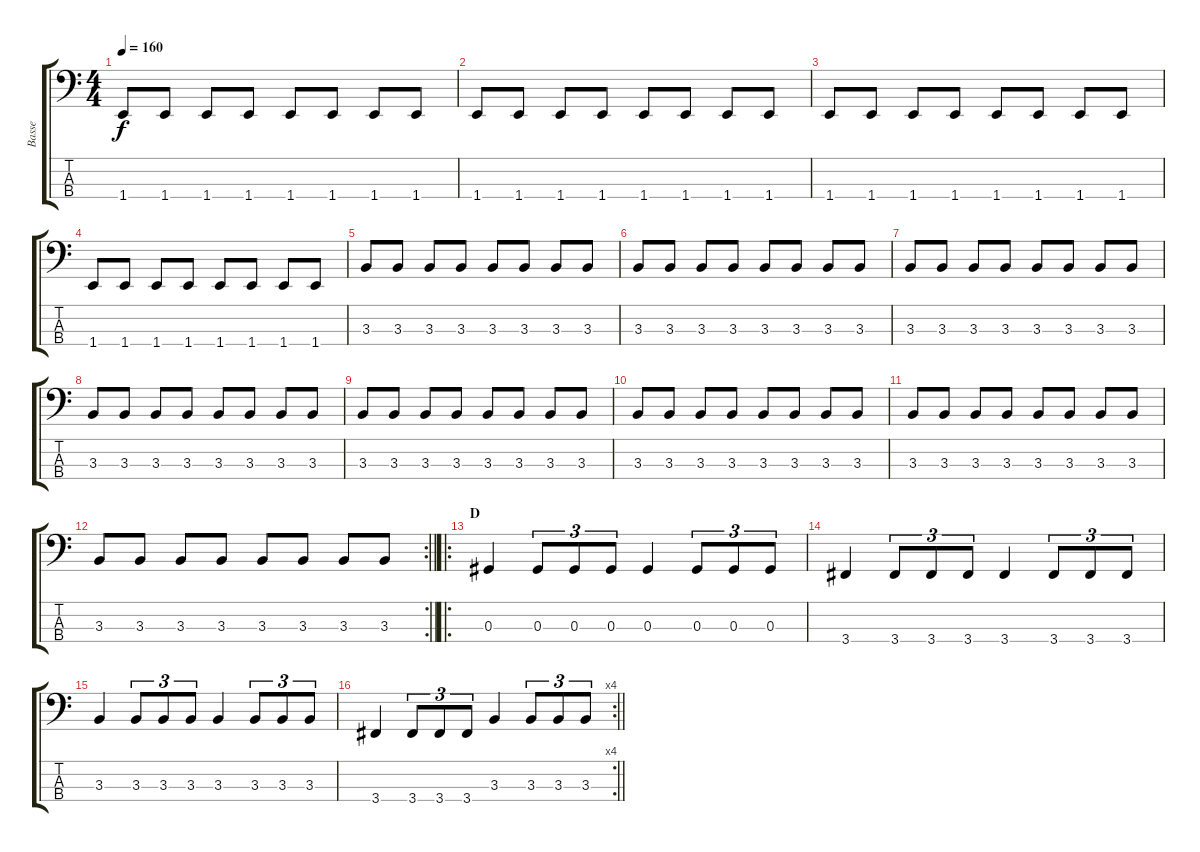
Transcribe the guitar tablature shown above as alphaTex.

\track ("Basse" "Basse") {instrument electricbassfinger}
\staff {score tabs}
\tuning (Gb2 Db2 Ab1 Eb1) {hide}
\ts (4 4)
\tempo 160
\clef f4
\ks c
1.4.8{dy f} 1.4.8 1.4.8 1.4.8 1.4.8 1.4.8 1.4.8 1.4.8 |
1.4.8 1.4.8 1.4.8 1.4.8 1.4.8 1.4.8 1.4.8 1.4.8 |
1.4.8 1.4.8 1.4.8 1.4.8 1.4.8 1.4.8 1.4.8 1.4.8 |
1.4.8 1.4.8 1.4.8 1.4.8 1.4.8 1.4.8 1.4.8 1.4.8 |
3.3.8 3.3.8 3.3.8 3.3.8 3.3.8 3.3.8 3.3.8 3.3.8 |
3.3.8 3.3.8 3.3.8 3.3.8 3.3.8 3.3.8 3.3.8 3.3.8 |
3.3.8 3.3.8 3.3.8 3.3.8 3.3.8 3.3.8 3.3.8 3.3.8 |
3.3.8 3.3.8 3.3.8 3.3.8 3.3.8 3.3.8 3.3.8 3.3.8 |
3.3.8 3.3.8 3.3.8 3.3.8 3.3.8 3.3.8 3.3.8 3.3.8 |
3.3.8 3.3.8 3.3.8 3.3.8 3.3.8 3.3.8 3.3.8 3.3.8 |
3.3.8 3.3.8 3.3.8 3.3.8 3.3.8 3.3.8 3.3.8 3.3.8 |
\rc 2
\barLineRight lightlight
3.3.8 3.3.8 3.3.8 3.3.8 3.3.8 3.3.8 3.3.8 3.3.8 |
\ro
\section ("" "D")
0.3.4 0.3.8{tu (3 2)} 0.3.8{tu (3 2)} 0.3.8{tu (3 2)} 0.3.4 0.3.8{tu (3 2)} 0.3.8{tu (3 2)} 0.3.8{tu (3 2)} |
3.4.4 3.4.8{tu (3 2)} 3.4.8{tu (3 2)} 3.4.8{tu (3 2)} 3.4.4 3.4.8{tu (3 2)} 3.4.8{tu (3 2)} 3.4.8{tu (3 2)} |
3.3.4 3.3.8{tu (3 2)} 3.3.8{tu (3 2)} 3.3.8{tu (3 2)} 3.3.4 3.3.8{tu (3 2)} 3.3.8{tu (3 2)} 3.3.8{tu (3 2)} |
\rc 4
\barLineRight lightlight
3.4.4 3.4.8{tu (3 2)} 3.4.8{tu (3 2)} 3.4.8{tu (3 2)} 3.3.4 3.3.8{tu (3 2)} 3.3.8{tu (3 2)} 3.3.8{tu (3 2)}
